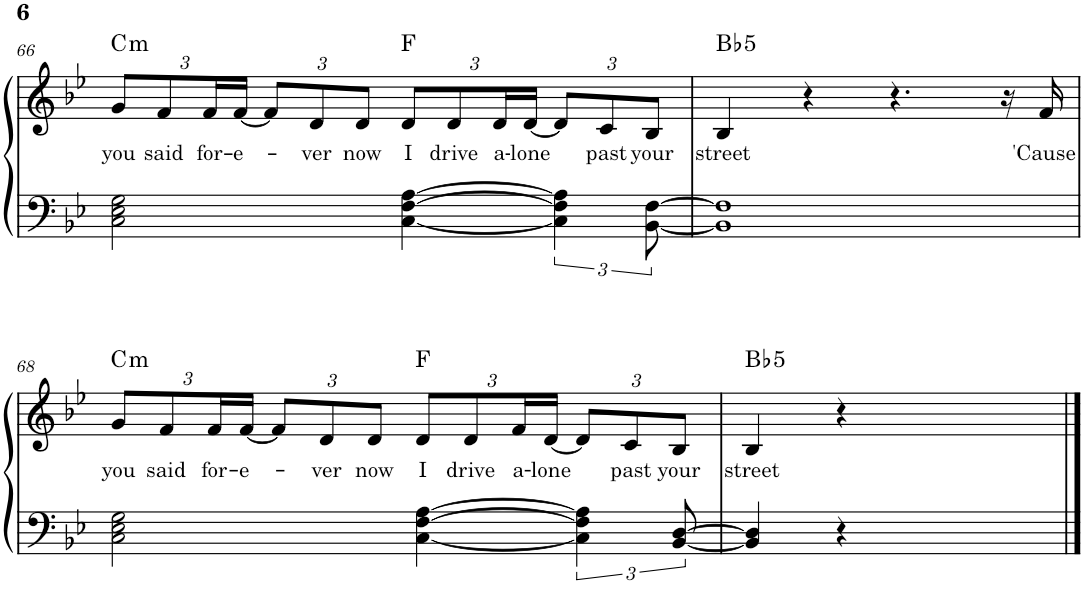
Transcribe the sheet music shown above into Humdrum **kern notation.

**kern	**kern	**text	**harte
*part1	*part1	*part1	*part1
*staff2	*staff1	*staff1	*
*I"Piano	*	*	*
*I'Pno.	*	*	*
!!LO:PB:g=z
*clefF4	*clefG2	*	*
*k[b-e-]	*k[b-e-]	*	*
*M4/4	*M4/4	*	*
*	*Xbrackettup	*	*
=66	=66	=66	=66
!	!	!LO:LY:b	!LO:H:kt=m
2C\ 2E-\ 2G\	12g/L	you	C:min
!	!	!LO:LY:b	!
.	12f/	said	.
!	!	!LO:LY:b	!
.	24f/L	for-	.
!	!	!LO:LY:b	!
.	[24f/JJ	-e-	.
.	12f/L]	.	.
!	!	!LO:LY:b	!
.	12d/	-ver	.
!	!	!LO:LY:b	!
.	12d/J	now	.
!	!	!LO:LY:b	!
[4C\ [4F\ [4A\	12d/L	I	F:maj
!	!	!LO:LY:b	!
.	12d/	drive	.
!	!	!LO:LY:b	!
.	24d/L	a-	.
!	!	!LO:LY:b	!
.	[24d/JJ	-lone	.
6C\] 6F\] 6A\]	12d/L]	.	.
!	!	!LO:LY:b	!
.	12c/	past	.
!	!	!LO:LY:b	!
[12BB-\ [12F\	12B-/J	your	.
=67	=67	=67	=67
!	!	!LO:LY:b	!LO:H:kt=5
1BB-] 1F]	4B-/	street	Bb:(1,5)
.	4r	.	.
.	4.r	.	.
.	16r	.	.
!	!	!LO:LY:b	!
.	16f/	'Cause	.
!!LO:LB:g=z
=68	=68	=68	=68
!	!	!LO:LY:b	!LO:H:kt=m
2C\ 2E-\ 2G\	12g/L	you	C:min
!	!	!LO:LY:b	!
.	12f/	said	.
!	!	!LO:LY:b	!
.	24f/L	for-	.
!	!	!LO:LY:b	!
.	[24f/JJ	-e-	.
.	12f/L]	.	.
!	!	!LO:LY:b	!
.	12d/	-ver	.
!	!	!LO:LY:b	!
.	12d/J	now	.
!	!	!LO:LY:b	!
[4C\ [4F\ [4A\	12d/L	I	F:maj
!	!	!LO:LY:b	!
.	12d/	drive	.
!	!	!LO:LY:b	!
.	24f/L	a-	.
!	!	!LO:LY:b	!
.	[24d/JJ	-lone	.
6C\] 6F\] 6A\]	12d/L]	.	.
!	!	!LO:LY:b	!
.	12c/	past	.
!	!	!LO:LY:b	!
[12BB-/ [12D/	12B-/J	your	.
=69	=69	=69	=69
!	!	!LO:LY:b	!LO:H:kt=5
4BB-/] 4D/]	4B-/	street	Bb:(1,5)
4r	4r	.	.
2ryy	2ryy	.	.
==	==	==	==
*-	*-	*-	*-
